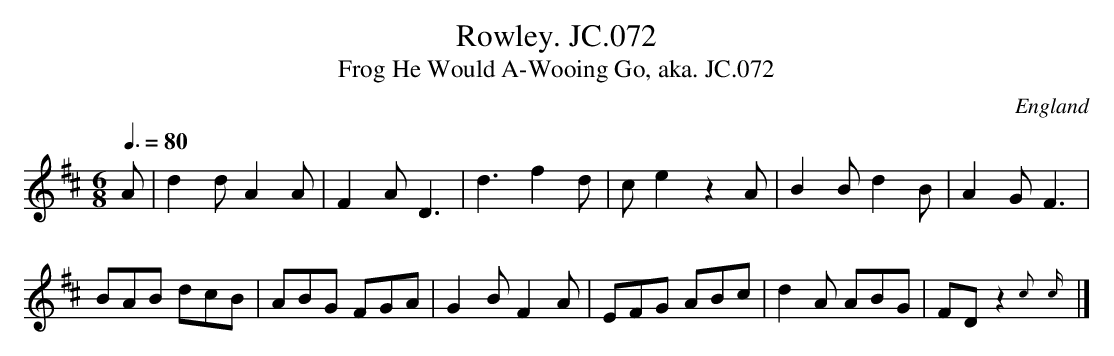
X:1
T:Rowley. JC.072
T:Frog He Would A-Wooing Go, aka. JC.072
L:1/8
M:6/8
O:England
Q:3/8=80
K:D
A|\
d2dA2A|F2AD3|d3f2d|\
ce2z2A|B2Bd2B|A2GF3|!
BAB dcB|ABG FGA|G2BF2A|\
EFG ABc|d2A ABG|FDz2{c}{c}|]
